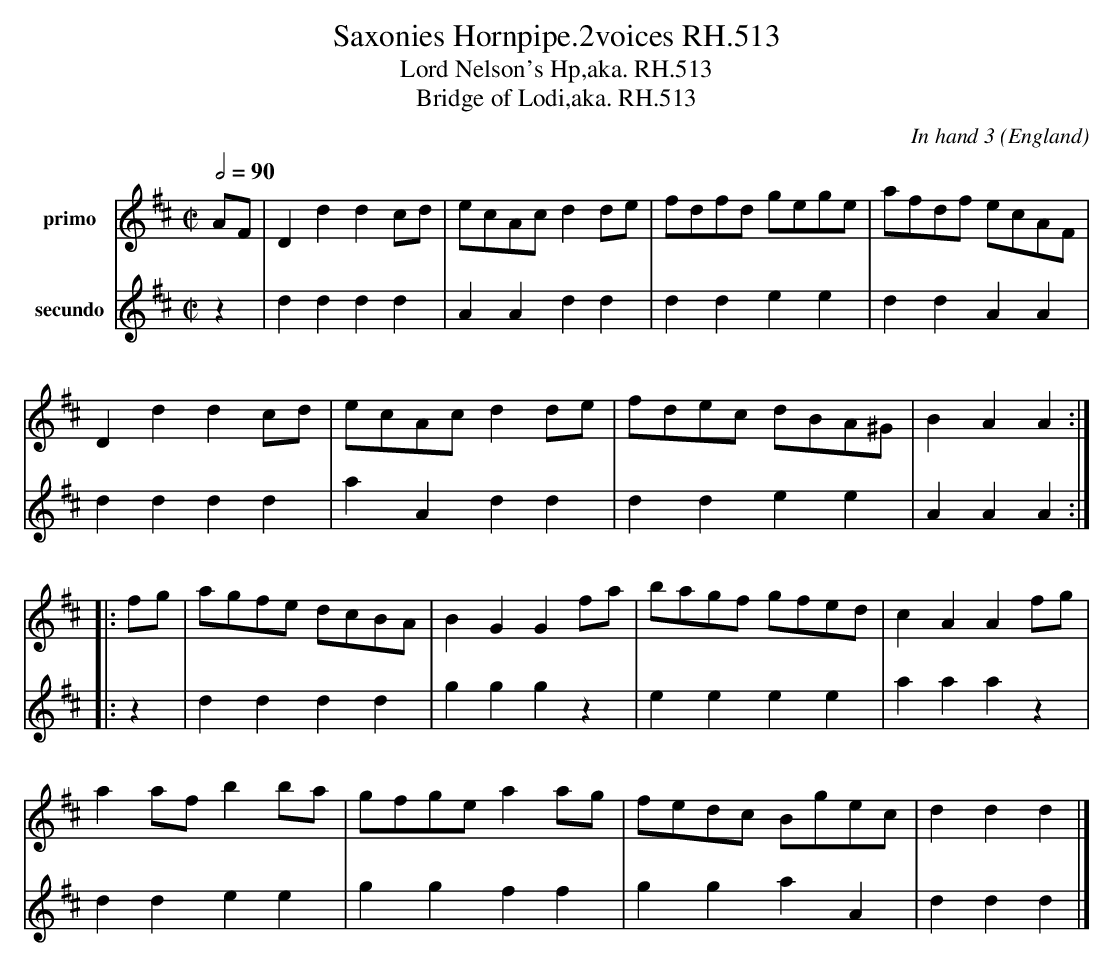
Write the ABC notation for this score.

X:1
T:Saxonies Hornpipe.2voices RH.513
T:Lord Nelson's Hp,aka. RH.513
T:Bridge of Lodi,aka. RH.513
C:In hand 3
O:England
V:1 name="primo"
V:2 name="secundo"
M:C|
L:1/8
Q:1/2=90
K:D
[V:1] AF|D2d2 d2cd|ecAc d2de|fdfd gege|afdf ecAF|
[V:2] z2|d2d2 d2d2|A2A2 d2d2|d2d2 e2e2|d2d2 A2A2|
[V:1] D2d2 d2cd|ecAc d2de|fdec dBA^G|B2A2 A2:|
[V:2] d2d2 d2d2|a2A2 d2d2|d2d2 e2e2|A2A2 A2:|
[V:1]|:fg|agfe dcBA|B2G2 G2fa|bagf gfed|c2A2 A2fg|
[V:2]|:z2|d2d2 d2d2|g2g2 g2z2|e2e2 e2e2|a2a2 a2z2|
[V:1] a2af b2ba|gfge a2ag|fedc Bgec|d2d2 d2|]
[V:2] d2d2 e2e2|g2g2 f2f2|g2g2 a2A2|d2d2 d2|]
